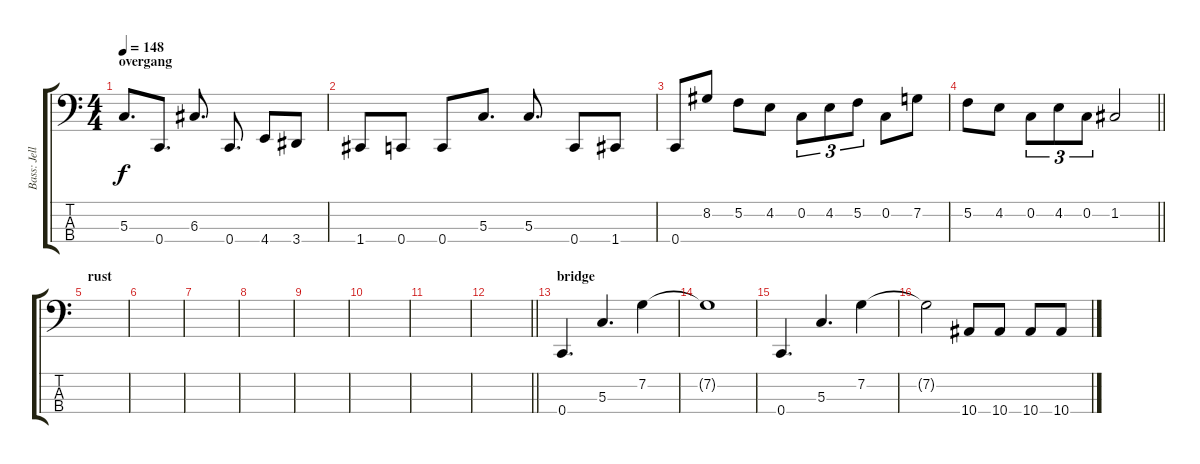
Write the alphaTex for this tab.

\track ("Bass: Jelle" "Bass: Jell") {instrument electricbasspick}
\staff {score tabs}
\tuning (F2 C2 G1 C1) {hide}
\ts (4 4)
\section ("" "overgang")
\tempo 148
\clef f4
\ks c
5.3.8{d dy f} 0.4.8{d} 6.3.8{d} 0.4.8{d} 4.4.8 3.4.8 |
1.4.8 0.4.8 0.4.8 5.3.8{d} 5.3.8{d} 0.4.8 1.4.8 |
0.4.8 8.2.8 5.2.8 4.2.8 0.2.8{tu (3 2)} 4.2.8{tu (3 2)} 5.2.8{tu (3 2)} 0.2.8 7.2.8 |
\barLineRight lightlight
5.2.8 4.2.8 0.2.8{tu (3 2)} 4.2.8{tu (3 2)} 0.2.8{tu (3 2)} 1.2.2 |
\section ("" "rust")
|
|
|
|
|
|
|
\barLineRight lightlight
|
\section ("" "bridge")
0.4.4{d} 5.3.4{d} 7.2.4 |
7.2{t}.1 |
0.4.4{d} 5.3.4{d} 7.2.4 |
7.2{t}.2 10.4.8 10.4.8 10.4.8 10.4.8
